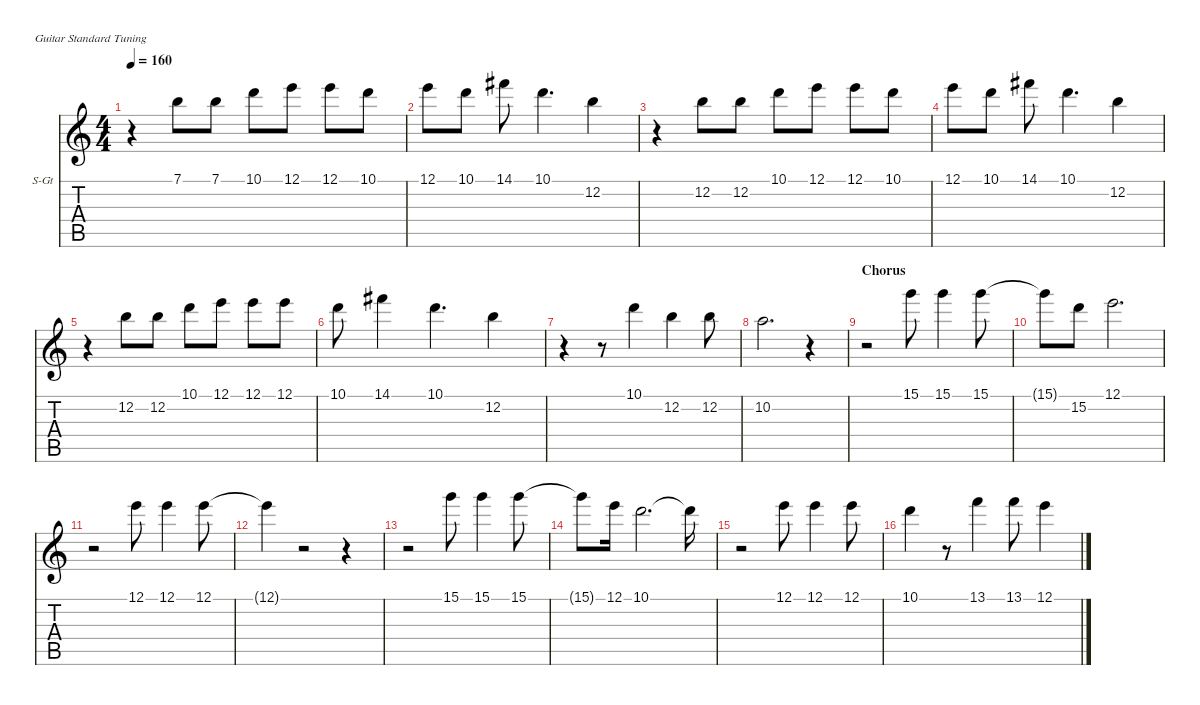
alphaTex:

\hideDynamics
\bracketExtendMode nobrackets
\firstSystemTrackNameOrientation horizontal
\otherSystemsTrackNameOrientation horizontal
\track ("Vocals" "S-Gt") {instrument lead1square}
\staff {score tabs}
\tuning (E4 B3 G3 D3 A2 E2)
\displaytranspose 12
\ts (4 4)
\tempo 160
\clef g2
\ks c
r.4{dy f} 7.1.8 7.1.8 10.1.8 12.1.8 12.1.8 10.1.8 |
12.1.8 10.1.8 14.1{acc #}.8 10.1.4{d} 12.2.4 |
r.4 12.2.8 12.2.8 10.1.8 12.1.8 12.1.8 10.1.8 |
12.1.8 10.1.8 14.1{acc #}.8 10.1.4{d} 12.2.4 |
r.4 12.2.8 12.2.8 10.1.8 12.1.8 12.1.8 12.1.8 |
10.1.8 14.1{acc #}.4 10.1.4{d} 12.2.4 |
r.4 r.8 10.1.4 12.2.4 12.2.8 |
10.2.2{d} r.4 |
\section ("" "Chorus")
r.2 15.1.8 15.1.4 15.1.8 |
15.1{t}.8 15.2.8 12.1.2{d} |
r.2 12.1.8 12.1.4 12.1.8 |
12.1{t}.4 r.2 r.4 |
r.2 15.1.8 15.1.4 15.1.8 |
15.1{t}.8 12.1.16 10.1.2{d} 10.1{t}.16 |
r.2 12.1.8 12.1.4 12.1.8 |
10.1.4 r.8 13.1.4 13.1.8 12.1.4
